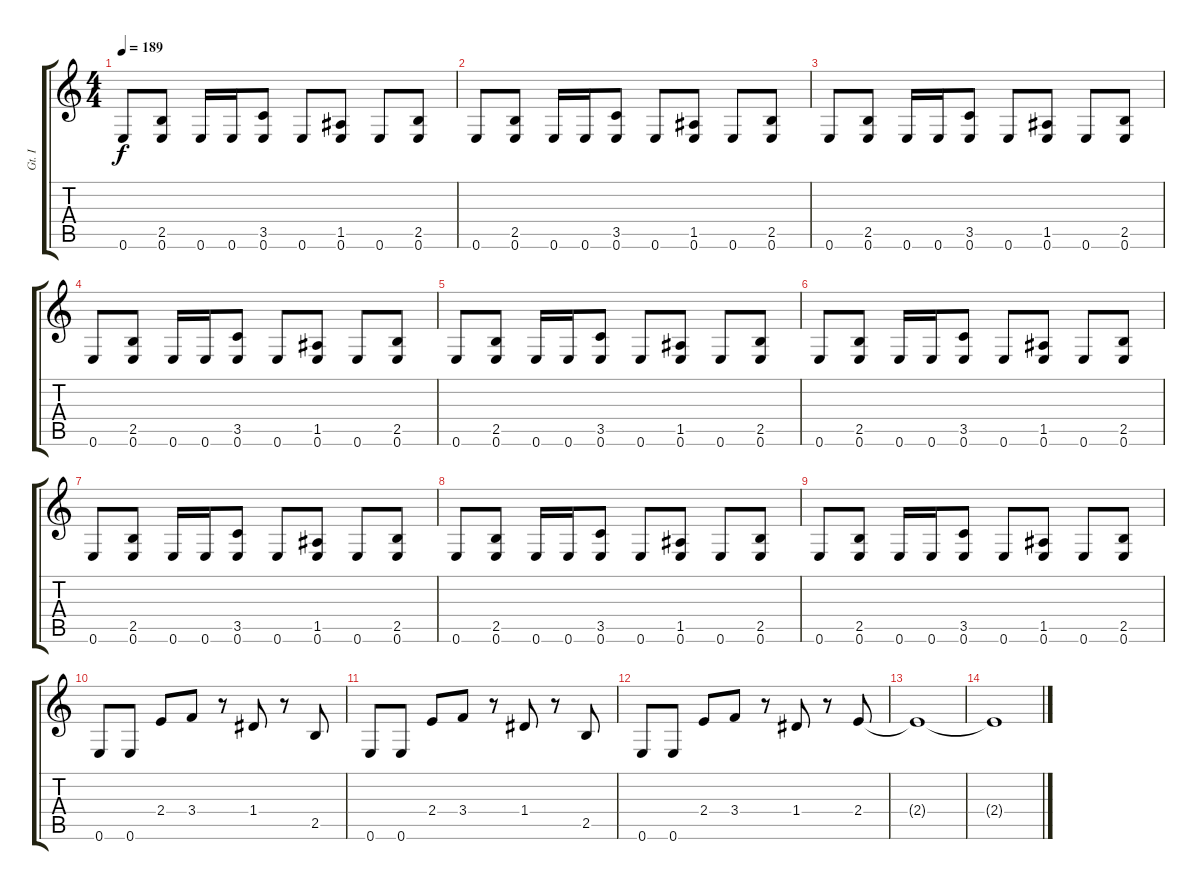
\track ("Gt. I" "Gt. I") {instrument distortionguitar}
\staff {score tabs}
\tuning (E4 B3 G3 D3 A2 E2) {hide}
\ts (4 4)
\tempo 189
\clef g2
\ks c
0.6.8{dy f} (2.5 0.6).8 0.6.16 0.6.16 (3.5 0.6).8 0.6.8 (1.5 0.6).8 0.6.8 (2.5 0.6).8 |
0.6.8 (2.5 0.6).8 0.6.16 0.6.16 (3.5 0.6).8 0.6.8 (1.5 0.6).8 0.6.8 (2.5 0.6).8 |
0.6.8 (2.5 0.6).8 0.6.16 0.6.16 (3.5 0.6).8 0.6.8 (1.5 0.6).8 0.6.8 (2.5 0.6).8 |
0.6.8 (2.5 0.6).8 0.6.16 0.6.16 (3.5 0.6).8 0.6.8 (1.5 0.6).8 0.6.8 (2.5 0.6).8 |
0.6.8 (2.5 0.6).8 0.6.16 0.6.16 (3.5 0.6).8 0.6.8 (1.5 0.6).8 0.6.8 (2.5 0.6).8 |
0.6.8 (2.5 0.6).8 0.6.16 0.6.16 (3.5 0.6).8 0.6.8 (1.5 0.6).8 0.6.8 (2.5 0.6).8 |
0.6.8 (2.5 0.6).8 0.6.16 0.6.16 (3.5 0.6).8 0.6.8 (1.5 0.6).8 0.6.8 (2.5 0.6).8 |
0.6.8 (2.5 0.6).8 0.6.16 0.6.16 (3.5 0.6).8 0.6.8 (1.5 0.6).8 0.6.8 (2.5 0.6).8 |
0.6.8 (2.5 0.6).8 0.6.16 0.6.16 (3.5 0.6).8 0.6.8 (1.5 0.6).8 0.6.8 (2.5 0.6).8 |
0.6.8 0.6.8 2.4.8 3.4.8 r.8 1.4.8 r.8 2.5.8 |
0.6.8 0.6.8 2.4.8 3.4.8 r.8 1.4.8 r.8 2.5.8 |
0.6.8 0.6.8 2.4.8 3.4.8 r.8 1.4.8 r.8 2.4.8 |
2.4{t}.1 |
2.4{t}.1
